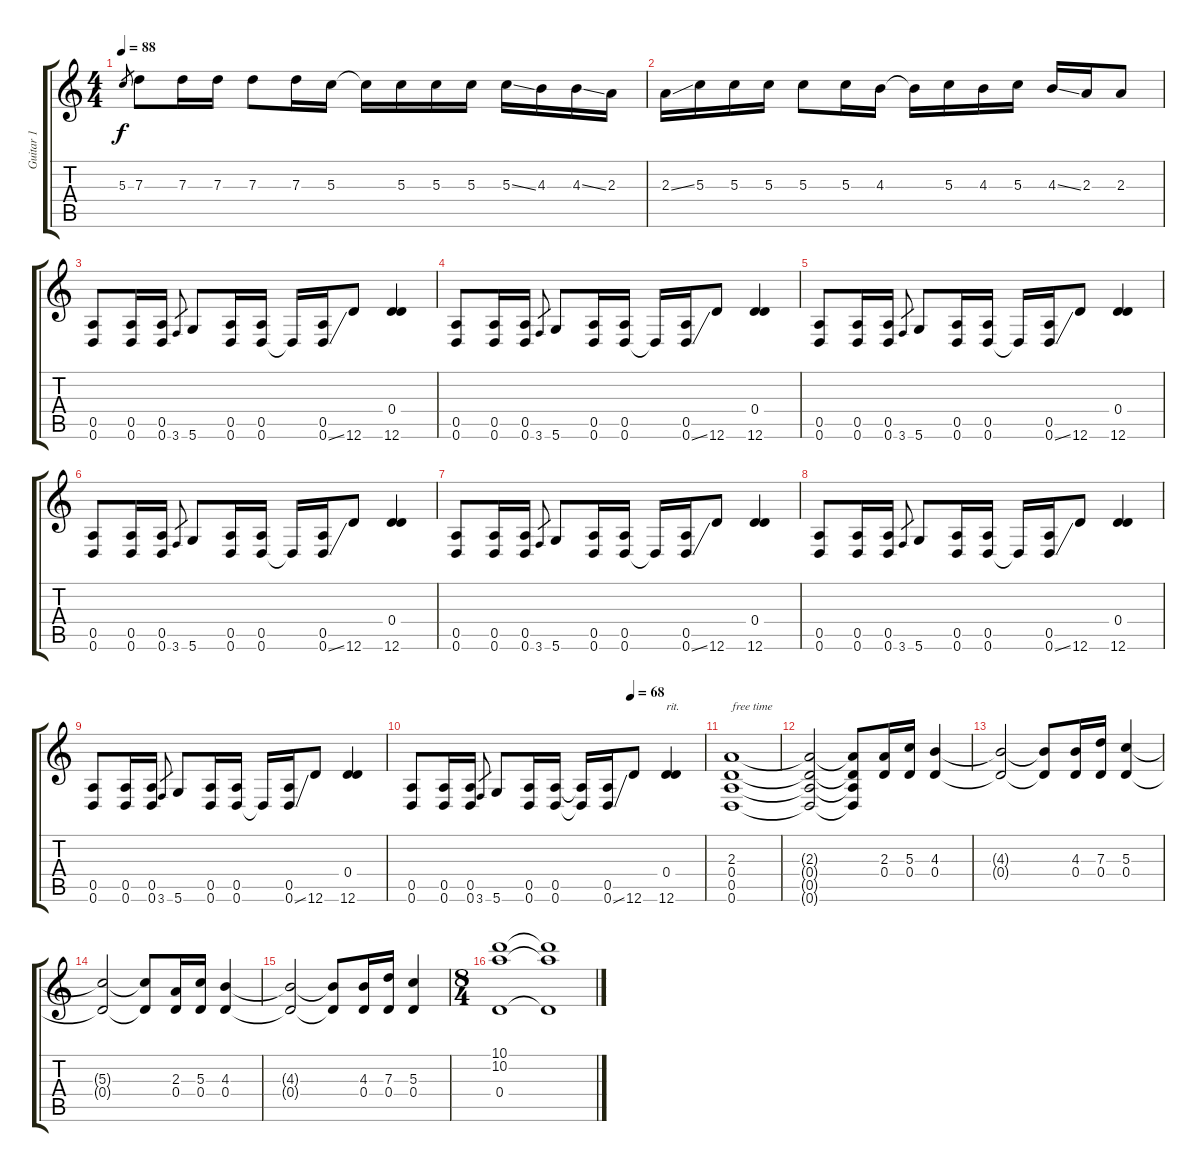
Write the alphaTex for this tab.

\track ("Guitar 1" "Guitar 1") {instrument overdrivenguitar}
\staff {score tabs}
\tuning (E4 B3 G3 D3 A2 D2) {hide}
\ts (4 4)
\tempo 88
\clef g2
\ks c
5.3.8{gr dy f} 7.3.8 7.3.16 7.3.16 7.3.8 7.3.16 5.3.16 5.3{t}.16 5.3.16 5.3.16 5.3.16 5.3{ss}.16 4.3.16 4.3{ss}.16 2.3.16 |
2.3{ss}.16 5.3.16 5.3.16 5.3.16 5.3.8 5.3.16 4.3.16 4.3{t}.16 5.3.16 4.3.16 5.3.16 4.3{ss}.16 2.3.16 2.3.8 |
(0.5 0.6).8 (0.5 0.6).16 (0.5 0.6).16 3.6.8{gr} 5.6.8 (0.5 0.6).16 (0.5 0.6).16 0.6{t}.16 (0.5 0.6{ss}).16 12.6.8 (0.4 12.6).4 |
(0.5 0.6).8 (0.5 0.6).16 (0.5 0.6).16 3.6.8{gr} 5.6.8 (0.5 0.6).16 (0.5 0.6).16 0.6{t}.16 (0.5 0.6{ss}).16 12.6.8 (0.4 12.6).4 |
(0.5 0.6).8 (0.5 0.6).16 (0.5 0.6).16 3.6.8{gr} 5.6.8 (0.5 0.6).16 (0.5 0.6).16 0.6{t}.16 (0.5 0.6{ss}).16 12.6.8 (0.4 12.6).4 |
(0.5 0.6).8 (0.5 0.6).16 (0.5 0.6).16 3.6.8{gr} 5.6.8 (0.5 0.6).16 (0.5 0.6).16 0.6{t}.16 (0.5 0.6{ss}).16 12.6.8 (0.4 12.6).4 |
(0.5 0.6).8 (0.5 0.6).16 (0.5 0.6).16 3.6.8{gr} 5.6.8 (0.5 0.6).16 (0.5 0.6).16 0.6{t}.16 (0.5 0.6{ss}).16 12.6.8 (0.4 12.6).4 |
(0.5 0.6).8 (0.5 0.6).16 (0.5 0.6).16 3.6.8{gr} 5.6.8 (0.5 0.6).16 (0.5 0.6).16 0.6{t}.16 (0.5 0.6{ss}).16 12.6.8 (0.4 12.6).4 |
(0.5 0.6).8 (0.5 0.6).16 (0.5 0.6).16 3.6.8{gr} 5.6.8 (0.5 0.6).16 (0.5 0.6).16 0.6{t}.16 (0.5 0.6{ss}).16 12.6.8 (0.4 12.6).4 |
\tempo (68 0.75)
(0.5 0.6).8 (0.5 0.6).16 (0.5 0.6).16 3.6.8{gr} 5.6.8 (0.5 0.6).16 (0.5 0.6).16 (0.5{t} 0.6{t}).16 (0.5 0.6{ss}).16 12.6.8 (0.4 12.6).4{txt "rit."} |
(2.3 0.4 0.5 0.6).1{txt "free time"} |
(2.3{t} 0.4{t} 0.5{t} 0.6{t}).2 (2.3{t} 0.4{t} 0.5{t} 0.6{t}).8 (2.3 0.4).16 (5.3 0.4).16 (4.3 0.4).4 |
(4.3{t} 0.4{t}).2 (4.3{t} 0.4{t}).8 (4.3 0.4).16 (7.3 0.4).16 (5.3 0.4).4 |
(5.3{t} 0.4{t}).2 (5.3{t} 0.4{t}).8 (2.3 0.4).16 (5.3 0.4).16 (4.3 0.4).4 |
(4.3{t} 0.4{t}).2 (4.3{t} 0.4{t}).8 (4.3 0.4).16 (7.3 0.4).16 (5.3 0.4).4 |
\ts (8 4)
(10.1 10.2 0.4).1 (10.1{t} 10.2{t} 0.4{t}).1
